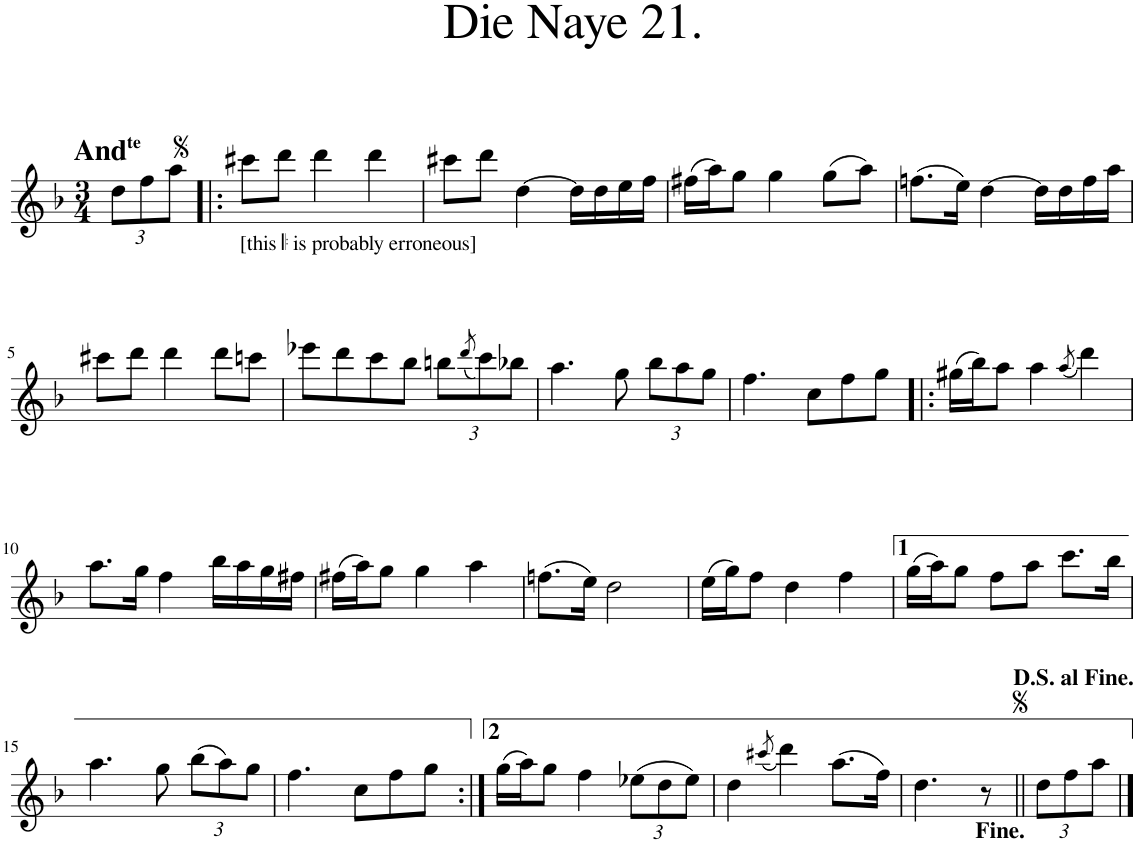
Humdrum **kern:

**kern
*part1
*staff1
*I"Piano
*I'Pno.
*clefG2
*k[b-]
*d:
*M3/4
*Xbrackettup
=
!LO:TX:a:B:t=And
!LO:TX:a:t=te
12dd\L
12ff\
12aa\J
=1!|:
!LO:TX:b:t=[this
!LO:TX:b:t=is probably erroneous]
8ccc#X\L
8ddd\J
4ddd\
4ddd\
=2
8ccc#X\L
8ddd\J
[4dd\
16dd\LL]
16dd\
16ee\
16ff\JJ
=3
(16ff#X\LL
16aa\J)
8gg\J
4gg\
(8gg\L
8aa\J)
=4
(8.ffn\L
16ee\Jk)
[4dd\
16dd\LL]
16dd\
16ff\
16aa\JJ
!!LO:LB:g=z
=5
8ccc#X\L
8ddd\J
4ddd\
8ddd\L
8cccn\J
=6
8eee-X\L
8ddd\
8ccc\
8bb-\J
12bbn\L
(8qddd/
12ccc\)
12bb-X\J
=7
4.aa\
8gg\
12bb-\L
12aa\
12gg\J
=8
4.ff\
8cc\L
8ff\
8gg\J
=9!|:
(16gg#X\LL
16bb-\J)
8aa\J
4aa\
(8qaa/
4ddd\)
!!LO:LB:g=z
=10
8.aa\L
16gg\Jk
4ff\
16bb-\LL
16aa\
16gg\
16ff#X\JJ
=11
(16ff#X\LL
16aa\J)
8gg\J
4gg\
4aa\
=12
(8.ffn\L
16ee\Jk)
2dd\
=13
(16ee\LL
16gg\J)
8ff\J
4dd\
4ff\
=14
(16gg\LL
16aa\J)
8gg\J
8ff\L
8aa\J
8.ccc\L
16bb-\Jk
!!LO:LB:g=z
=15
4.aa\
8gg\
(12bb-\L
12aa\)
12gg\J
=16
4.ff\
8cc\L
8ff\
8gg\J
=17:|!
(16gg\LL
16aa\J)
8gg\J
4ff\
(12ee-X\L
12dd\
12ee-\J)
=18
4dd\
(8qccc#X/
4ddd\)
(8.aa\L
16ff\Jk)
=19
4.dd\
8r
=19X1||
12dd\L
12ff\
12aa\J
==
*-
